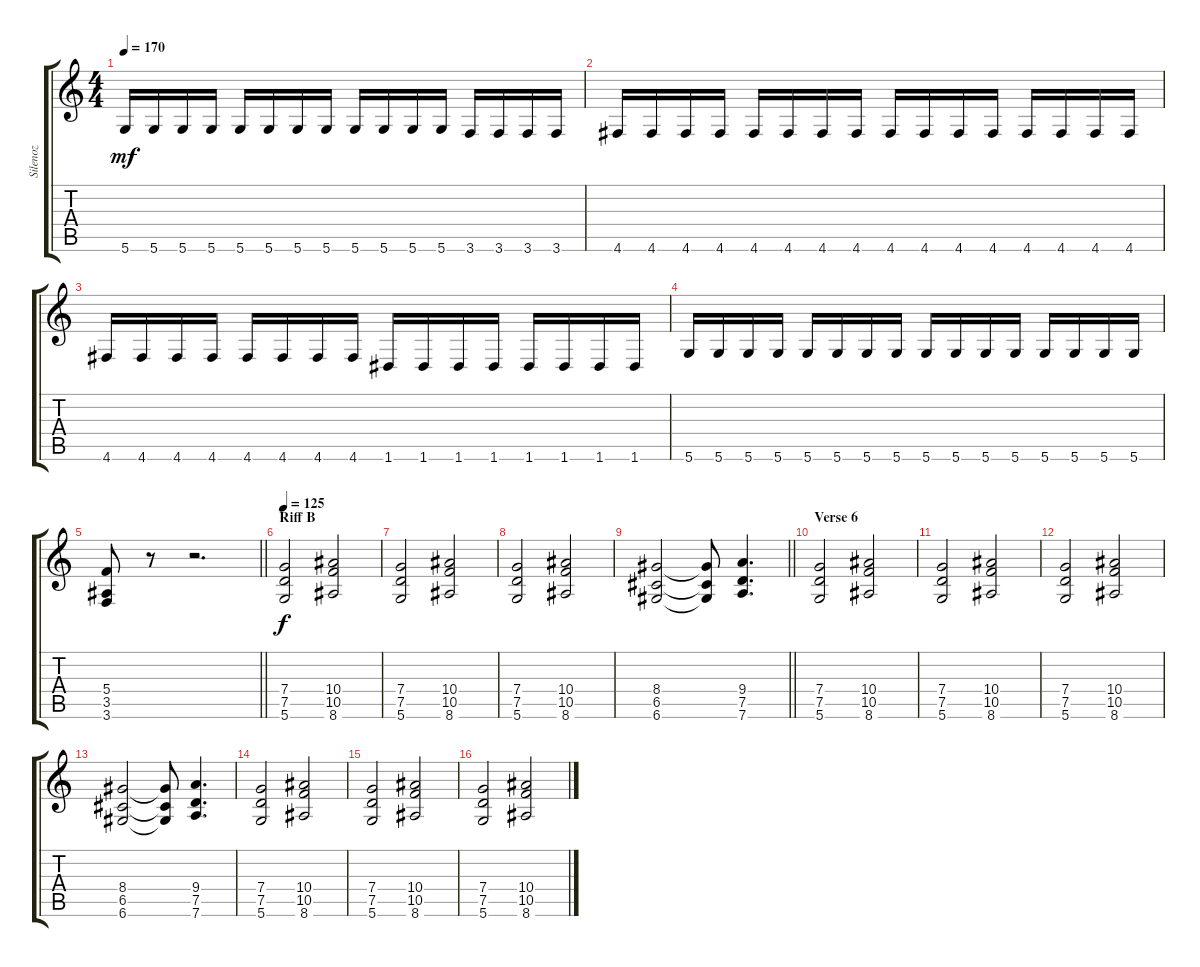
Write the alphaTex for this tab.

\track ("Silenoz" "Silenoz") {instrument distortionguitar}
\staff {score tabs}
\tuning (D4 A3 F3 C3 G2 D2) {hide}
\ts (4 4)
\tempo 170
\clef g2
\ks c
5.6.16{dy mf} 5.6.16 5.6.16 5.6.16 5.6.16 5.6.16 5.6.16 5.6.16 5.6.16 5.6.16 5.6.16 5.6.16 3.6.16 3.6.16 3.6.16 3.6.16 |
4.6.16 4.6.16 4.6.16 4.6.16 4.6.16 4.6.16 4.6.16 4.6.16 4.6.16 4.6.16 4.6.16 4.6.16 4.6.16 4.6.16 4.6.16 4.6.16 |
4.6.16 4.6.16 4.6.16 4.6.16 4.6.16 4.6.16 4.6.16 4.6.16 1.6.16 1.6.16 1.6.16 1.6.16 1.6.16 1.6.16 1.6.16 1.6.16 |
5.6.16 5.6.16 5.6.16 5.6.16 5.6.16 5.6.16 5.6.16 5.6.16 5.6.16 5.6.16 5.6.16 5.6.16 5.6.16 5.6.16 5.6.16 5.6.16 |
\barLineRight lightlight
(5.4 3.5 3.6).8 r.8 r.2{d} |
\section ("" "Riff B")
\tempo 125
(7.4 7.5 5.6).2{dy f instrument distortionguitar} (10.4 10.5 8.6).2 |
(7.4 7.5 5.6).2 (10.4 10.5 8.6).2 |
(7.4 7.5 5.6).2 (10.4 10.5 8.6).2 |
\barLineRight lightlight
(8.4 6.5 6.6).2 (8.4{t} 6.5{t} 6.6{t}).8 (9.4 7.5 7.6).4{d} |
\section ("" "Verse 6")
(7.4 7.5 5.6).2 (10.4 10.5 8.6).2 |
(7.4 7.5 5.6).2 (10.4 10.5 8.6).2 |
(7.4 7.5 5.6).2 (10.4 10.5 8.6).2 |
(8.4 6.5 6.6).2 (8.4{t} 6.5{t} 6.6{t}).8 (9.4 7.5 7.6).4{d} |
(7.4 7.5 5.6).2 (10.4 10.5 8.6).2 |
(7.4 7.5 5.6).2 (10.4 10.5 8.6).2 |
(7.4 7.5 5.6).2 (10.4 10.5 8.6).2
